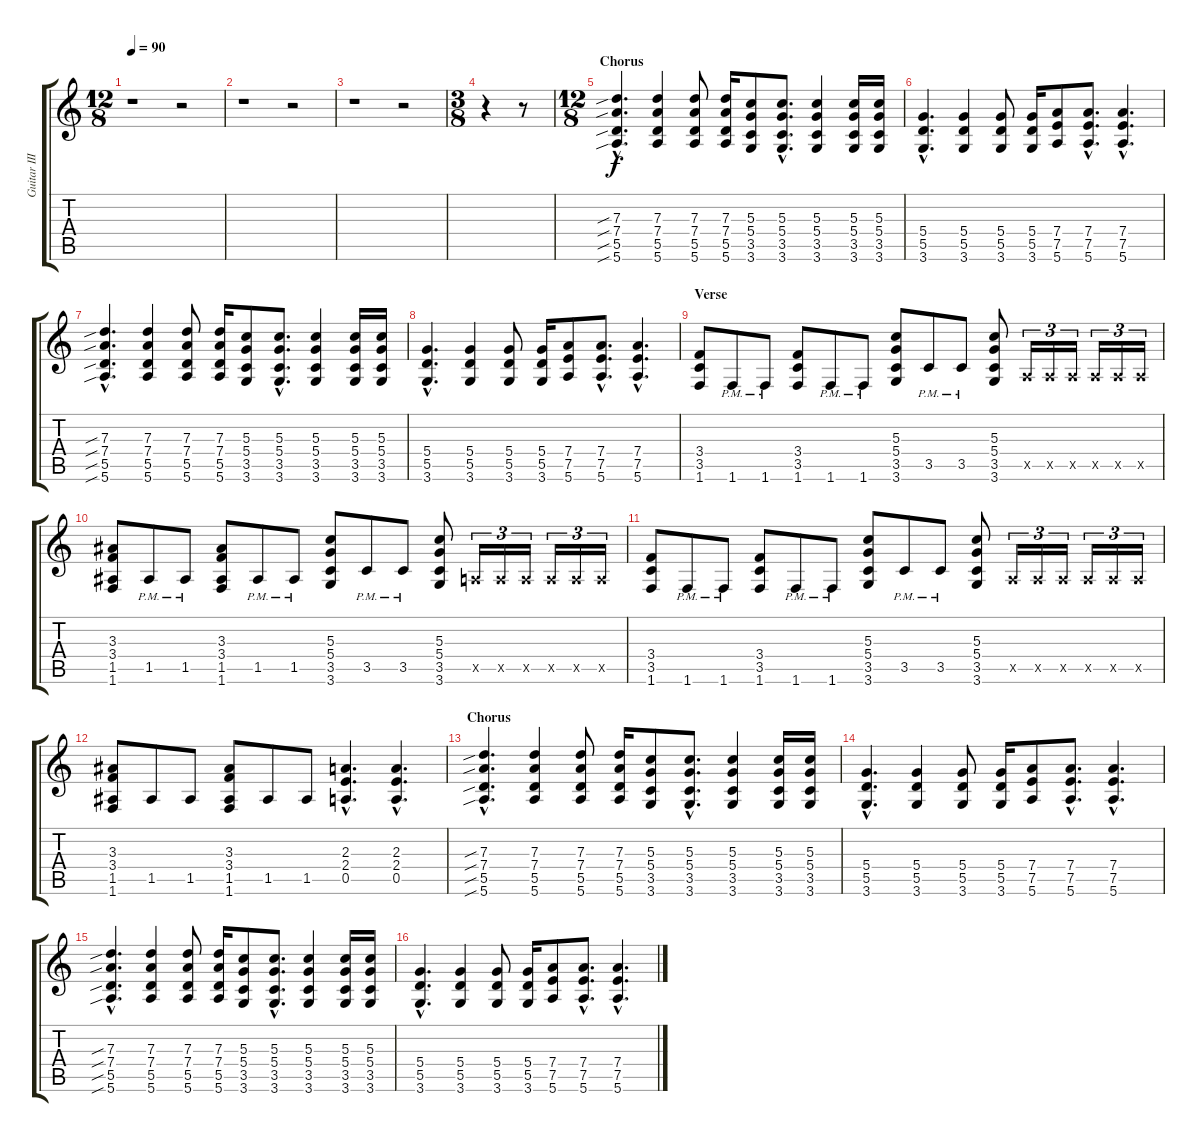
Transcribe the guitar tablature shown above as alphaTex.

\track ("Guitar III" "Guitar III") {instrument distortionguitar}
\staff {score tabs}
\tuning (E4 B3 G3 D3 A2 E2) {hide}
\ts (12 8)
\tempo 90
\clef g2
\ks c
r.1{dy f} r.2 |
r.1 r.2 |
r.1 r.2 |
\ts (3 8)
r.4 r.8 |
\ts (12 8)
\section ("" "Chorus")
(7.3{sib hac} 7.4{sib hac} 5.5{sib hac} 5.6{sib hac}).4{d} (7.3 7.4 5.5 5.6).4 (7.3 7.4 5.5 5.6).8 (7.3 7.4 5.5 5.6).16 (5.3 5.4 3.5 3.6).8 (5.3{hac} 5.4{hac} 3.5{hac} 3.6{hac}).8{d} (5.3 5.4 3.5 3.6).4 (5.3 5.4 3.5 3.6).16 (5.3 5.4 3.5 3.6).16 |
(5.4{hac} 5.5{hac} 3.6{hac}).4{d} (5.4 5.5 3.6).4 (5.4 5.5 3.6).8 (5.4 5.5 3.6).16 (7.4 7.5 5.6).8 (7.4{hac} 7.5{hac} 5.6{hac}).8{d} (7.4{hac} 7.5{hac} 5.6{hac}).4{d} |
(7.3{sib hac} 7.4{sib hac} 5.5{sib hac} 5.6{sib hac}).4{d} (7.3 7.4 5.5 5.6).4 (7.3 7.4 5.5 5.6).8 (7.3 7.4 5.5 5.6).16 (5.3 5.4 3.5 3.6).8 (5.3{hac} 5.4{hac} 3.5{hac} 3.6{hac}).8{d} (5.3 5.4 3.5 3.6).4 (5.3 5.4 3.5 3.6).16 (5.3 5.4 3.5 3.6).16 |
(5.4{hac} 5.5{hac} 3.6{hac}).4{d} (5.4 5.5 3.6).4 (5.4 5.5 3.6).8 (5.4 5.5 3.6).16 (7.4 7.5 5.6).8 (7.4{hac} 7.5{hac} 5.6{hac}).8{d} (7.4{hac} 7.5{hac} 5.6{hac}).4{d} |
\section ("" "Verse")
(3.4 3.5 1.6).8 1.6{pm}.8 1.6{pm}.8 (3.4 3.5 1.6).8 1.6{pm}.8 1.6{pm}.8 (5.3 5.4 3.5 3.6).8 3.5{pm}.8 3.5{pm}.8 (5.3 5.4 3.5 3.6).8 0.5{x}.16{tu (3 2)} 0.5{x}.16{tu (3 2)} 0.5{x}.16{tu (3 2)} 0.5{x}.16{tu (3 2)} 0.5{x}.16{tu (3 2)} 0.5{x}.16{tu (3 2)} |
(3.3 3.4 1.5 1.6).8 1.5{pm}.8 1.5{pm}.8 (3.3 3.4 1.5 1.6).8 1.5{pm}.8 1.5{pm}.8 (5.3 5.4 3.5 3.6).8 3.5{pm}.8 3.5{pm}.8 (5.3 5.4 3.5 3.6).8 0.5{x}.16{tu (3 2)} 0.5{x}.16{tu (3 2)} 0.5{x}.16{tu (3 2)} 0.5{x}.16{tu (3 2)} 0.5{x}.16{tu (3 2)} 0.5{x}.16{tu (3 2)} |
(3.4 3.5 1.6).8 1.6{pm}.8 1.6{pm}.8 (3.4 3.5 1.6).8 1.6{pm}.8 1.6{pm}.8 (5.3 5.4 3.5 3.6).8 3.5{pm}.8 3.5{pm}.8 (5.3 5.4 3.5 3.6).8 0.5{x}.16{tu (3 2)} 0.5{x}.16{tu (3 2)} 0.5{x}.16{tu (3 2)} 0.5{x}.16{tu (3 2)} 0.5{x}.16{tu (3 2)} 0.5{x}.16{tu (3 2)} |
(3.3 3.4 1.5 1.6).8 1.5.8 1.5.8 (3.3 3.4 1.5 1.6).8 1.5.8 1.5.8 (2.3{hac} 2.4{hac} 0.5{hac}).4{d} (2.3{hac} 2.4{hac} 0.5{hac}).4{d} |
\section ("" "Chorus")
(7.3{sib hac} 7.4{sib hac} 5.5{sib hac} 5.6{sib hac}).4{d} (7.3 7.4 5.5 5.6).4 (7.3 7.4 5.5 5.6).8 (7.3 7.4 5.5 5.6).16 (5.3 5.4 3.5 3.6).8 (5.3{hac} 5.4{hac} 3.5{hac} 3.6{hac}).8{d} (5.3 5.4 3.5 3.6).4 (5.3 5.4 3.5 3.6).16 (5.3 5.4 3.5 3.6).16 |
(5.4{hac} 5.5{hac} 3.6{hac}).4{d} (5.4 5.5 3.6).4 (5.4 5.5 3.6).8 (5.4 5.5 3.6).16 (7.4 7.5 5.6).8 (7.4{hac} 7.5{hac} 5.6{hac}).8{d} (7.4{hac} 7.5{hac} 5.6{hac}).4{d} |
(7.3{sib hac} 7.4{sib hac} 5.5{sib hac} 5.6{sib hac}).4{d} (7.3 7.4 5.5 5.6).4 (7.3 7.4 5.5 5.6).8 (7.3 7.4 5.5 5.6).16 (5.3 5.4 3.5 3.6).8 (5.3{hac} 5.4{hac} 3.5{hac} 3.6{hac}).8{d} (5.3 5.4 3.5 3.6).4 (5.3 5.4 3.5 3.6).16 (5.3 5.4 3.5 3.6).16 |
(5.4{hac} 5.5{hac} 3.6{hac}).4{d} (5.4 5.5 3.6).4 (5.4 5.5 3.6).8 (5.4 5.5 3.6).16 (7.4 7.5 5.6).8 (7.4{hac} 7.5{hac} 5.6{hac}).8{d} (7.4{hac} 7.5{hac} 5.6{hac}).4{d}
